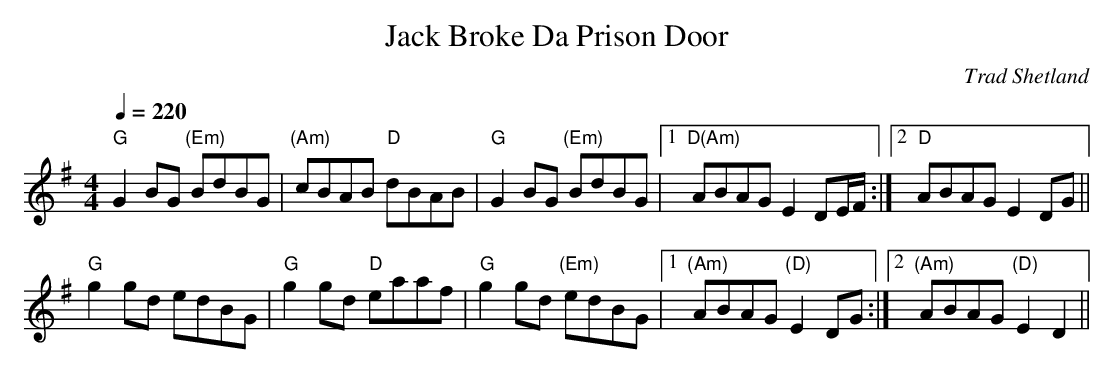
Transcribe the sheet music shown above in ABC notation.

X:1
T:Jack Broke Da Prison Door
M:4/4
L:1/8
Q:1/4=220
C:Trad Shetland
K:G
"G"G2 BG "(Em)"BdBG|"(Am)"cBAB "D"dBAB|"G"G2 BG "(Em)"BdBG|[1"D(Am)"ABAG
E2 DE/2F/2:|[2"D"ABAG E2 DG||!
"G"g2 gd edBG|"G"g2 gd "D"eaaf|"G"g2 gd "(Em)"edBG|[1"(Am)"ABAG "(D)"E2
DG:|[2"(Am)"ABAG "(D)"E2 D2||!
